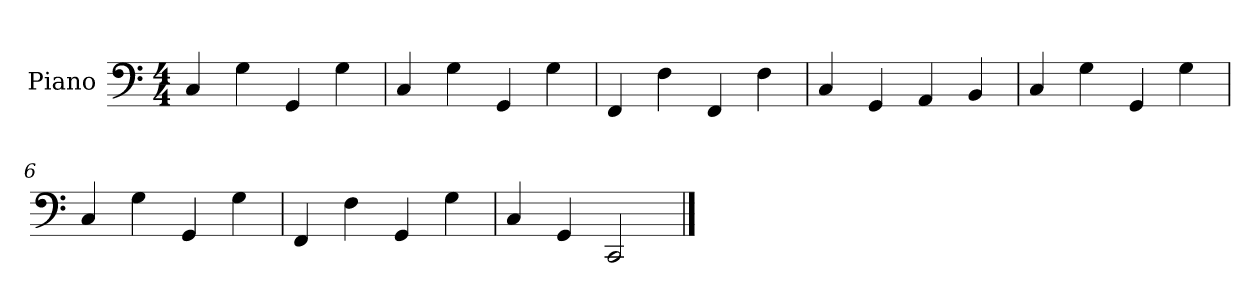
**kern
*part1
*staff1
*I"Piano
*I'Pno.
*clefF4
*k[]
*M4/4
=1
4C/
4G\
4GG/
4G\
=2
4C/
4G\
4GG/
4G\
=3
4FF/
4F\
4FF/
4F\
=4
4C/
4GG/
4AA/
4BB/
=5
4C/
4G\
4GG/
4G\
=6
4C/
4G\
4GG/
4G\
=7
4FF/
4F\
4GG/
4G\
=8
4C/
4GG/
2CC/
==
*-
